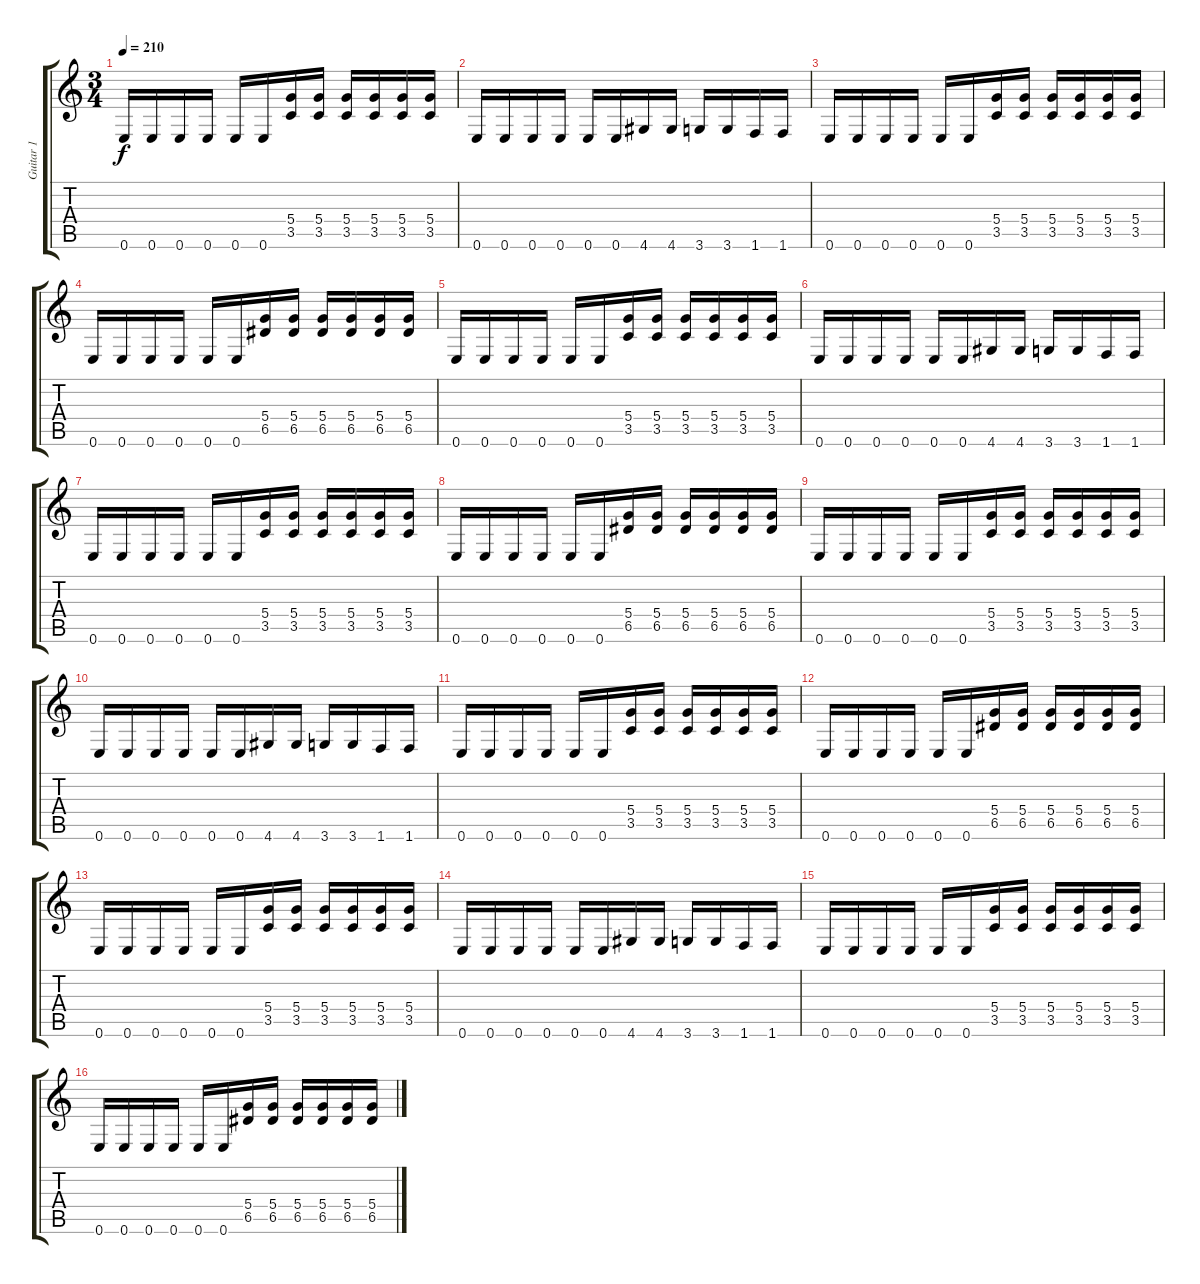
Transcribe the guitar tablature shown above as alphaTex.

\track ("Guitar 1" "Guitar 1") {instrument distortionguitar}
\staff {score tabs}
\tuning (E4 B3 G3 D3 A2 E2) {hide}
\ts (3 4)
\tempo 210
\clef g2
\ks c
0.6.16{dy f} 0.6.16 0.6.16 0.6.16 0.6.16 0.6.16 (5.4 3.5).16 (5.4 3.5).16 (5.4 3.5).16 (5.4 3.5).16 (5.4 3.5).16 (5.4 3.5).16 |
0.6.16 0.6.16 0.6.16 0.6.16 0.6.16 0.6.16 4.6.16 4.6.16 3.6.16 3.6.16 1.6.16 1.6.16 |
0.6.16 0.6.16 0.6.16 0.6.16 0.6.16 0.6.16 (5.4 3.5).16 (5.4 3.5).16 (5.4 3.5).16 (5.4 3.5).16 (5.4 3.5).16 (5.4 3.5).16 |
0.6.16 0.6.16 0.6.16 0.6.16 0.6.16 0.6.16 (5.4 6.5).16 (5.4 6.5).16 (5.4 6.5).16 (5.4 6.5).16 (5.4 6.5).16 (5.4 6.5).16 |
0.6.16 0.6.16 0.6.16 0.6.16 0.6.16 0.6.16 (5.4 3.5).16 (5.4 3.5).16 (5.4 3.5).16 (5.4 3.5).16 (5.4 3.5).16 (5.4 3.5).16 |
0.6.16 0.6.16 0.6.16 0.6.16 0.6.16 0.6.16 4.6.16 4.6.16 3.6.16 3.6.16 1.6.16 1.6.16 |
0.6.16 0.6.16 0.6.16 0.6.16 0.6.16 0.6.16 (5.4 3.5).16 (5.4 3.5).16 (5.4 3.5).16 (5.4 3.5).16 (5.4 3.5).16 (5.4 3.5).16 |
0.6.16 0.6.16 0.6.16 0.6.16 0.6.16 0.6.16 (5.4 6.5).16 (5.4 6.5).16 (5.4 6.5).16 (5.4 6.5).16 (5.4 6.5).16 (5.4 6.5).16 |
0.6.16 0.6.16 0.6.16 0.6.16 0.6.16 0.6.16 (5.4 3.5).16 (5.4 3.5).16 (5.4 3.5).16 (5.4 3.5).16 (5.4 3.5).16 (5.4 3.5).16 |
0.6.16 0.6.16 0.6.16 0.6.16 0.6.16 0.6.16 4.6.16 4.6.16 3.6.16 3.6.16 1.6.16 1.6.16 |
0.6.16 0.6.16 0.6.16 0.6.16 0.6.16 0.6.16 (5.4 3.5).16 (5.4 3.5).16 (5.4 3.5).16 (5.4 3.5).16 (5.4 3.5).16 (5.4 3.5).16 |
0.6.16 0.6.16 0.6.16 0.6.16 0.6.16 0.6.16 (5.4 6.5).16 (5.4 6.5).16 (5.4 6.5).16 (5.4 6.5).16 (5.4 6.5).16 (5.4 6.5).16 |
0.6.16 0.6.16 0.6.16 0.6.16 0.6.16 0.6.16 (5.4 3.5).16 (5.4 3.5).16 (5.4 3.5).16 (5.4 3.5).16 (5.4 3.5).16 (5.4 3.5).16 |
0.6.16 0.6.16 0.6.16 0.6.16 0.6.16 0.6.16 4.6.16 4.6.16 3.6.16 3.6.16 1.6.16 1.6.16 |
0.6.16 0.6.16 0.6.16 0.6.16 0.6.16 0.6.16 (5.4 3.5).16 (5.4 3.5).16 (5.4 3.5).16 (5.4 3.5).16 (5.4 3.5).16 (5.4 3.5).16 |
0.6.16 0.6.16 0.6.16 0.6.16 0.6.16 0.6.16 (5.4 6.5).16 (5.4 6.5).16 (5.4 6.5).16 (5.4 6.5).16 (5.4 6.5).16 (5.4 6.5).16
